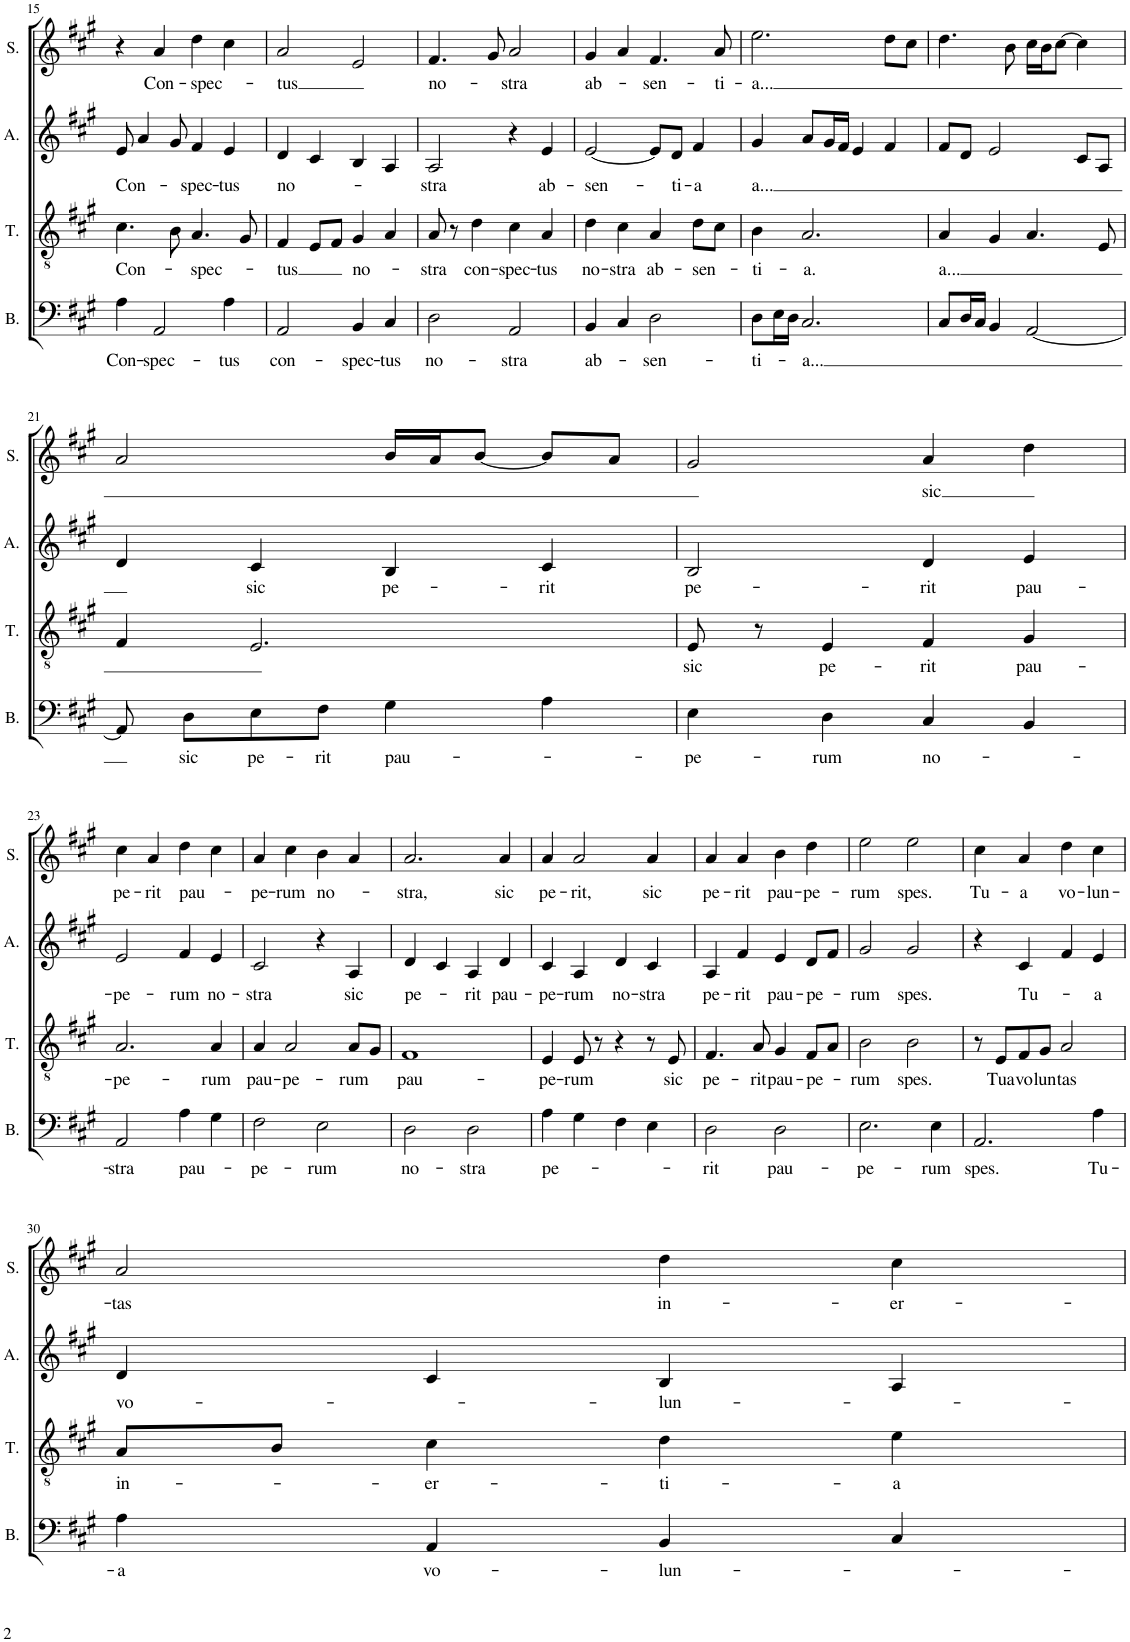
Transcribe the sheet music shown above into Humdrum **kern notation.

**kern	**text	**kern	**text	**kern	**text	**kern	**text
*part4	*part4	*part3	*part3	*part2	*part2	*part1	*part1
*staff4	*staff4	*staff3	*staff3	*staff2	*staff2	*staff1	*staff1
*I"BASSES	*	*I"TÉNORS	*	*I"ALTOS	*	*I"SOPRANOS	*
*I'B.	*	*I'T.	*	*I'A.	*	*I'S.	*
*clefF4	*	*clefGv2	*	*clefG2	*	*clefG2	*
*k[f#c#g#]	*	*k[f#c#g#]	*	*k[f#c#g#]	*	*k[f#c#g#]	*
*M4/4	*	*M4/4	*	*M4/4	*	*M4/4	*
=14	=14	=14	=14	=14	=14	=14	=14
!	!	!	!	!	!LO:LY:b	!	!
1E]	.	2A/]	.	1B	-stra	1e]	.
!	!	!	!LO:LY:b	!	!	!	!
.	.	2G#/	-stra	.	.	.	.
!!LO:PB:g=z
=15||	=15||	=15||	=15||	=15||	=15||	=15||	=15||
!	!LO:LY:b	!	!LO:LY:b	!	!LO:LY:b	!	!
4A\	Con-	4.c#\	Con-	8e/	Con-	4r	.
.	.	.	.	4a/	.	.	.
!	!LO:LY:b	!	!	!	!	!	!LO:LY:b
2AA/	-spec-	.	.	.	.	4a/	Con-
.	.	8B\	.	8g#/	.	.	.
!	!	!	!LO:LY:b	!	!LO:LY:b	!	!LO:LY:b
.	.	4.A/	-spec-	4f#/	-spec-	4dd\	-spec-
!	!LO:LY:b	!	!	!	!LO:LY:b	!	!
4A\	-tus	.	.	4e/	-tus	4cc#\	.
.	.	8G#/	.	.	.	.	.
=16	=16	=16	=16	=16	=16	=16	=16
!	!LO:LY:b	!	!LO:LY:b	!	!LO:LY:b	!	!LO:LY:b
2AA/	con-	4F#/	-tus	4d/	no-	2a/	-tus
.	.	8E/L	.	4c#/	.	.	.
.	.	8F#/J	.	.	.	.	.
!	!LO:LY:b	!	!LO:LY:b	!	!	!	!
4BB/	-spec-	4G#/	no-	4B/	.	2e/	.
!	!LO:LY:b	!	!	!	!	!	!
4C#/	-tus	4A/	.	4A/	.	.	.
=17	=17	=17	=17	=17	=17	=17	=17
!	!LO:LY:b	!	!LO:LY:b	!	!LO:LY:b	!	!LO:LY:b
2D\	no-	8A/	-stra	2A/	-stra	4.f#/	no-
.	.	8r	.	.	.	.	.
!	!	!	!LO:LY:b	!	!	!	!
.	.	4d\	con-	.	.	.	.
.	.	.	.	.	.	8g#/	.
!	!LO:LY:b	!	!LO:LY:b	!	!	!	!LO:LY:b
2AA/	-stra	4c#\	-spec-	4r	.	2a/	-stra
!	!	!	!LO:LY:b	!	!LO:LY:b	!	!
.	.	4A/	-tus	4e/	ab-	.	.
=18	=18	=18	=18	=18	=18	=18	=18
!	!LO:LY:b	!	!LO:LY:b	!	!LO:LY:b	!	!LO:LY:b
4BB/	ab-	4d\	no-	[2e/	-sen-	4g#/	ab-
!	!	!	!LO:LY:b	!	!	!	!
4C#/	.	4c#\	-stra	.	.	4a/	.
!	!LO:LY:b	!	!LO:LY:b	!	!	!	!LO:LY:b
2D\	-sen-	4A/	ab-	8e/L]	.	4.f#/	-sen-
!	!	!	!	!	!LO:LY:b	!	!
.	.	.	.	8d/J	-ti-	.	.
!	!	!	!LO:LY:b	!	!LO:LY:b	!	!
.	.	8d\L	-sen-	4f#/	-a	.	.
!	!	!	!	!	!	!	!LO:LY:b
.	.	8c#\J	.	.	.	8a/	-ti-
=19	=19	=19	=19	=19	=19	=19	=19
!	!LO:LY:b	!	!LO:LY:b	!	!LO:LY:b	!	!LO:LY:b
8D\L	-ti-	4B\	-ti-	4g#/	a...	2.ee\	-a...
16E\L	.	.	.	.	.	.	.
16D\JJ	.	.	.	.	.	.	.
!	!LO:LY:b	!	!LO:LY:b	!	!	!	!
2.C#/	-a...	2.A/	-a.	8a/L	.	.	.
.	.	.	.	16g#/L	.	.	.
.	.	.	.	16f#/JJ	.	.	.
.	.	.	.	4e/	.	.	.
.	.	.	.	4f#/	.	8dd\L	.
.	.	.	.	.	.	8cc#\J	.
=20	=20	=20	=20	=20	=20	=20	=20
!	!	!	!LO:LY:b	!	!	!	!
8C#/L	.	4A/	-a...	8f#/L	.	4.dd\	.
16D/L	.	.	.	8d/J	.	.	.
16C#/JJ	.	.	.	.	.	.	.
4BB/	.	4G#/	.	2e/	.	.	.
.	.	.	.	.	.	8b\	.
[2AA/	.	4.A/	.	.	.	16cc#\LL	.
.	.	.	.	.	.	16b\J	.
.	.	.	.	.	.	[8cc#\J	.
.	.	.	.	8c#/L	.	4cc#\]	.
.	.	8E/	.	8A/J	.	.	.
!!LO:LB:g=z
=21	=21	=21	=21	=21	=21	=21	=21
8AA/]	.	4F#/	.	4d/	.	2a/	.
!	!LO:LY:b	!	!	!	!	!	!
8D\L	sic	.	.	.	.	.	.
!	!LO:LY:b	!	!	!	!LO:LY:b	!	!
8E\	pe-	2.E/	.	4c#/	sic	.	.
!	!LO:LY:b	!	!	!	!	!	!
8F#\J	-rit	.	.	.	.	.	.
!	!LO:LY:b	!	!	!	!LO:LY:b	!	!
4G#\	pau-	.	.	4B/	pe-	16b/LL	.
.	.	.	.	.	.	16a/J	.
.	.	.	.	.	.	[8b/J	.
!	!	!	!	!	!LO:LY:b	!	!
4A\	.	.	.	4c#/	-rit	8b/L]	.
.	.	.	.	.	.	8a/J	.
=22	=22	=22	=22	=22	=22	=22	=22
!	!LO:LY:b	!	!LO:LY:b	!	!LO:LY:b	!	!
4E\	-pe-	8E/	sic	2B/	pe-	2g#/	.
.	.	8r	.	.	.	.	.
!	!LO:LY:b	!	!LO:LY:b	!	!	!	!
4D\	rum	4E/	pe-	.	.	.	.
!	!LO:LY:b	!	!LO:LY:b	!	!LO:LY:b	!	!LO:LY:b
4C#/	no-	4F#/	-rit	4d/	-rit	4a/	sic
!	!	!	!LO:LY:b	!	!LO:LY:b	!	!
4BB/	.	4G#/	pau-	4e/	pau-	4dd\	.
!!LO:LB:g=z
=23	=23	=23	=23	=23	=23	=23	=23
!	!LO:LY:b	!	!LO:LY:b	!	!LO:LY:b	!	!LO:LY:b
2AA/	-stra	2.A/	-pe-	2e/	-pe-	4cc#\	pe-
!	!	!	!	!	!	!	!LO:LY:b
.	.	.	.	.	.	4a/	-rit
!	!LO:LY:b	!	!	!	!LO:LY:b	!	!LO:LY:b
4A\	pau-	.	.	4f#/	-rum	4dd\	pau-
!	!	!	!LO:LY:b	!	!LO:LY:b	!	!
4G#\	.	4A/	-rum	4e/	no-	4cc#\	.
=24	=24	=24	=24	=24	=24	=24	=24
!	!LO:LY:b	!	!LO:LY:b	!	!LO:LY:b	!	!LO:LY:b
2F#\	-pe-	4A/	pau-	2c#/	-stra	4a/	-pe-
!	!	!	!LO:LY:b	!	!	!	!LO:LY:b
.	.	2A/	-pe-	.	.	4cc#\	-rum
!	!LO:LY:b	!	!	!	!	!	!LO:LY:b
2E\	-rum	.	.	4r	.	4b\	no-
!	!	!	!LO:LY:b	!	!LO:LY:b	!	!
.	.	8A/L	-rum	4A/	sic	4a/	.
.	.	8G#/J	.	.	.	.	.
=25	=25	=25	=25	=25	=25	=25	=25
!	!LO:LY:b	!	!LO:LY:b	!	!LO:LY:b	!	!LO:LY:b
2D\	no-	1F#	pau-	4d/	pe-	2.a/	-stra,
.	.	.	.	4c#/	.	.	.
!	!LO:LY:b	!	!	!	!LO:LY:b	!	!
2D\	-stra	.	.	4A/	-rit	.	.
!	!	!	!	!	!LO:LY:b	!	!LO:LY:b
.	.	.	.	4d/	pau-	4a/	sic
=26	=26	=26	=26	=26	=26	=26	=26
!	!LO:LY:b	!	!LO:LY:b	!	!LO:LY:b	!	!LO:LY:b
4A\	pe-	4E/	-pe-	4c#/	-pe-	4a/	pe-
!	!	!	!LO:LY:b	!	!LO:LY:b	!	!LO:LY:b
4G#\	.	8E/	-rum	4A/	-rum	2a/	-rit,
.	.	8r	.	.	.	.	.
!	!	!	!	!	!LO:LY:b	!	!
4F#\	.	4r	.	4d/	no-	.	.
!	!	!	!	!	!LO:LY:b	!	!LO:LY:b
4E\	.	8r	.	4c#/	-stra	4a/	sic
!	!	!	!LO:LY:b	!	!	!	!
.	.	8E/	sic	.	.	.	.
=27	=27	=27	=27	=27	=27	=27	=27
!	!LO:LY:b	!	!LO:LY:b	!	!LO:LY:b	!	!LO:LY:b
2D\	-rit	4.F#/	pe-	4A/	pe-	4a/	pe-
!	!	!	!	!	!LO:LY:b	!	!LO:LY:b
.	.	.	.	4f#/	-rit	4a/	-rit
!	!	!	!LO:LY:b	!	!	!	!
.	.	8A/	-rit	.	.	.	.
!	!LO:LY:b	!	!LO:LY:b	!	!LO:LY:b	!	!LO:LY:b
2D\	pau-	4G#/	pau-	4e/	pau-	4b\	pau-
!	!	!	!LO:LY:b	!	!LO:LY:b	!	!LO:LY:b
.	.	8F#/L	-pe-	8d/L	-pe-	4dd\	-pe-
.	.	8A/J	.	8f#/J	.	.	.
=28	=28	=28	=28	=28	=28	=28	=28
!	!LO:LY:b	!	!LO:LY:b	!	!LO:LY:b	!	!LO:LY:b
2.E\	-pe-	2B\	-rum	2g#/	-rum	2ee\	-rum
!	!	!	!LO:LY:b	!	!LO:LY:b	!	!LO:LY:b
.	.	2B\	spes.	2g#/	spes.	2ee\	spes.
!	!LO:LY:b	!	!	!	!	!	!
4E\	-rum	.	.	.	.	.	.
=29	=29	=29	=29	=29	=29	=29	=29
!	!LO:LY:b	!	!	!	!	!	!LO:LY:b
2.AA/	spes.	8r	.	4r	.	4cc#\	Tu-
!	!	!	!LO:LY:b	!	!	!	!
.	.	8E/L	Tua	.	.	.	.
!	!	!	!LO:LY:b	!	!LO:LY:b	!	!LO:LY:b
.	.	8F#/	vo-	4c#/	Tu-	4a/	-a
!	!	!	!LO:LY:b	!	!	!	!
.	.	8G#/J	-lun-	.	.	.	.
!	!	!	!LO:LY:b	!	!	!	!LO:LY:b
.	.	2A/	-tas	4f#/	.	4dd\	vo-
!	!LO:LY:b	!	!	!	!LO:LY:b	!	!LO:LY:b
4A\	Tu-	.	.	4e/	-a	4cc#\	-lun-
=	=	=	=	=	=	=	=
*-	*-	*-	*-	*-	*-	*-	*-
